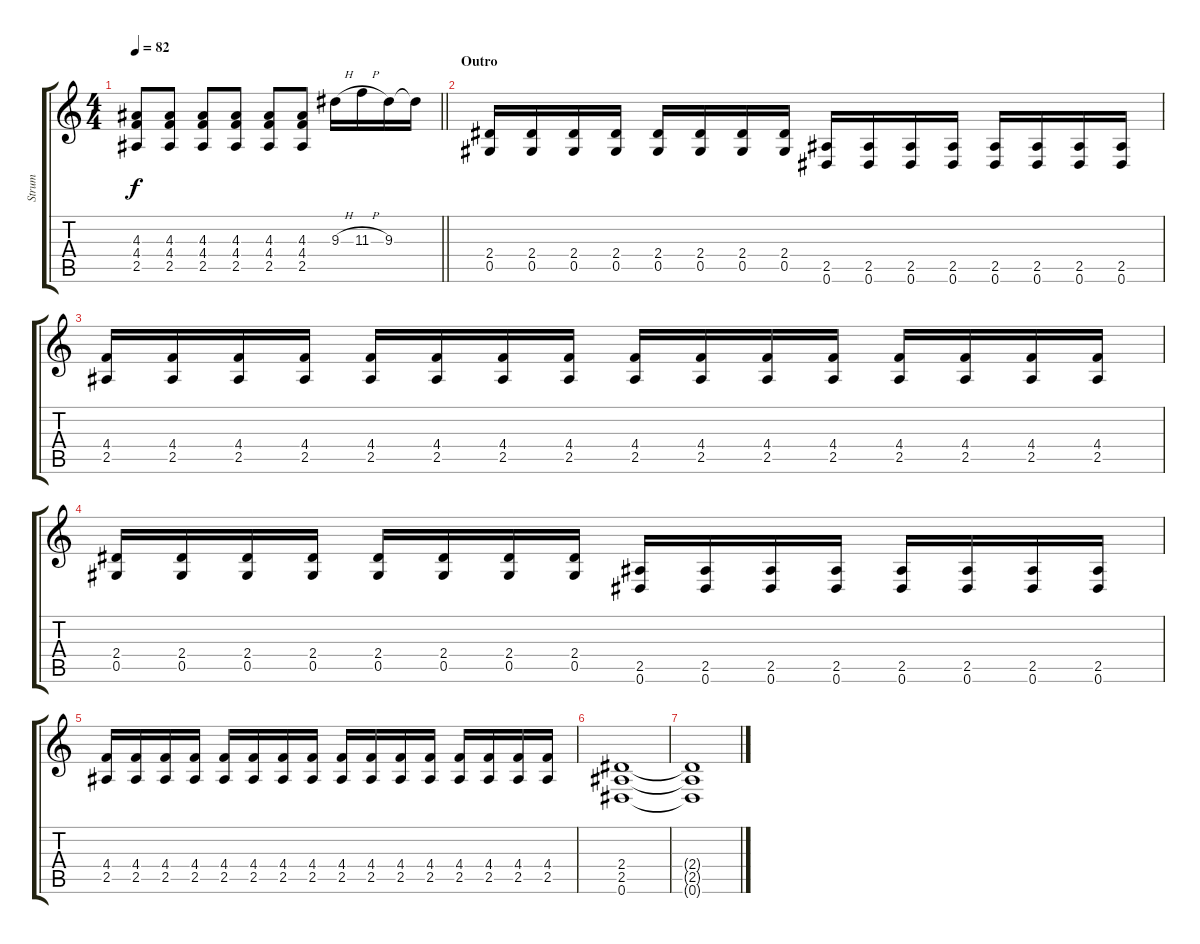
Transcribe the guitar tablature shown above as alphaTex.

\track ("Strum" "Strum") {instrument overdrivenguitar}
\staff {score tabs}
\tuning (Eb4 Bb3 Gb3 Db3 Ab2 Eb2) {hide}
\ts (4 4)
\tempo 82
\clef g2
\barLineRight lightlight
\ks c
(4.3 4.4 2.5).8{dy f} (4.3 4.4 2.5).8 (4.3 4.4 2.5).8 (4.3 4.4 2.5).8 (4.3 4.4 2.5).8 (4.3 4.4 2.5).8 9.3{h}.16 11.3{h}.16 9.3.16 9.3{t}.16 |
\section ("" "Outro")
(2.4 0.5).16 (2.4 0.5).16 (2.4 0.5).16 (2.4 0.5).16 (2.4 0.5).16 (2.4 0.5).16 (2.4 0.5).16 (2.4 0.5).16 (2.5 0.6).16 (2.5 0.6).16 (2.5 0.6).16 (2.5 0.6).16 (2.5 0.6).16 (2.5 0.6).16 (2.5 0.6).16 (2.5 0.6).16 |
(4.4 2.5).16 (4.4 2.5).16 (4.4 2.5).16 (4.4 2.5).16 (4.4 2.5).16 (4.4 2.5).16 (4.4 2.5).16 (4.4 2.5).16 (4.4 2.5).16 (4.4 2.5).16 (4.4 2.5).16 (4.4 2.5).16 (4.4 2.5).16 (4.4 2.5).16 (4.4 2.5).16 (4.4 2.5).16 |
(2.4 0.5).16 (2.4 0.5).16 (2.4 0.5).16 (2.4 0.5).16 (2.4 0.5).16 (2.4 0.5).16 (2.4 0.5).16 (2.4 0.5).16 (2.5 0.6).16 (2.5 0.6).16 (2.5 0.6).16 (2.5 0.6).16 (2.5 0.6).16 (2.5 0.6).16 (2.5 0.6).16 (2.5 0.6).16 |
(4.4 2.5).16 (4.4 2.5).16 (4.4 2.5).16 (4.4 2.5).16 (4.4 2.5).16 (4.4 2.5).16 (4.4 2.5).16 (4.4 2.5).16 (4.4 2.5).16 (4.4 2.5).16 (4.4 2.5).16 (4.4 2.5).16 (4.4 2.5).16 (4.4 2.5).16 (4.4 2.5).16 (4.4 2.5).16 |
(2.4 2.5 0.6).1 |
(2.4{t} 2.5{t} 0.6{t}).1
